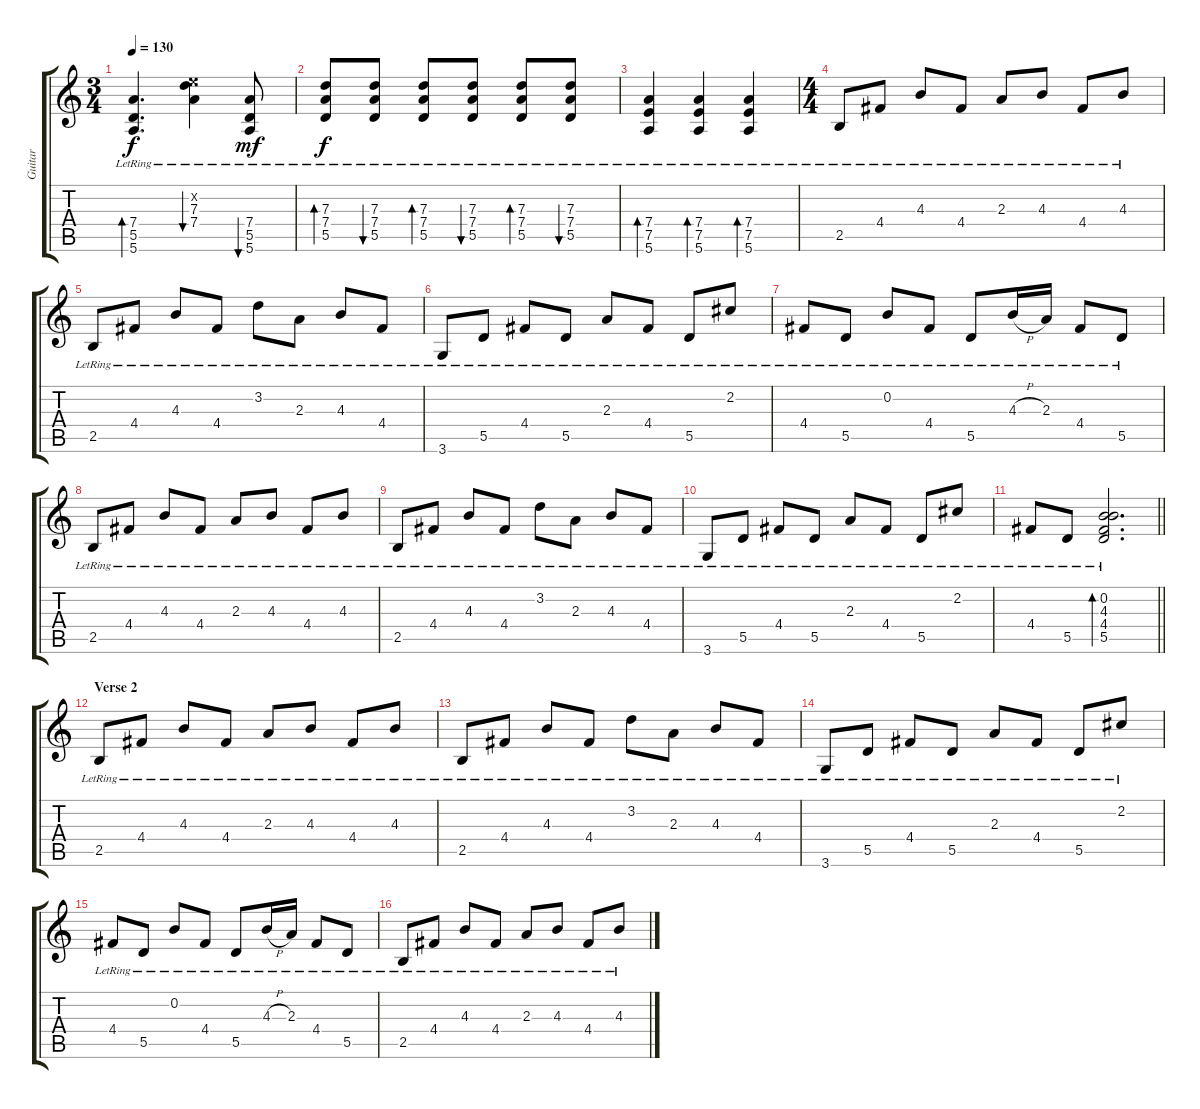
\track ("Guitar" "Guitar") {instrument acousticguitarsteel}
\staff {score tabs}
\tuning (E4 B3 G3 D3 A2 E2) {hide}
\ts (3 4)
\tempo 130
\clef g2
\ks c
(7.4{lr} 5.5{lr} 5.6{lr}).4{d bd 30 dy f} (5.2{x} 7.3{lr} 7.4).4{bu 30} (7.4{lr} 5.5{lr} 5.6{lr}).8{bu 30 dy mf} |
(7.3{lr} 7.4{lr} 5.5{lr}).8{bd 30 dy f} (7.3{lr} 7.4{lr} 5.5{lr}).8{bu 30} (7.3{lr} 7.4{lr} 5.5{lr}).8{bd 30} (7.3{lr} 7.4{lr} 5.5{lr}).8{bu 30} (7.3{lr} 7.4{lr} 5.5{lr}).8{bd 30} (7.3{lr} 7.4{lr} 5.5{lr}).8{bu 30} |
(7.4{lr} 7.5{lr} 5.6{lr}).4{bd 30} (7.4{lr} 7.5{lr} 5.6{lr}).4{bd 30} (7.4{lr} 7.5{lr} 5.6{lr}).4{bd 30} |
\ts (4 4)
2.5{lr}.8 4.4{lr}.8 4.3{lr}.8 4.4{lr}.8 2.3{lr}.8 4.3{lr}.8 4.4{lr}.8 4.3{lr}.8 |
2.5{lr}.8 4.4{lr}.8 4.3{lr}.8 4.4{lr}.8 3.2{lr}.8 2.3{lr}.8 4.3{lr}.8 4.4{lr}.8 |
3.6{lr}.8 5.5{lr}.8 4.4{lr}.8 5.5{lr}.8 2.3{lr}.8 4.4{lr}.8 5.5{lr}.8 2.2{lr}.8 |
4.4{lr}.8 5.5{lr}.8 0.2{lr}.8 4.4{lr}.8 5.5{lr}.8 4.3{h lr}.16 2.3{lr}.16 4.4{lr}.8 5.5{lr}.8 |
2.5{lr}.8 4.4{lr}.8 4.3{lr}.8 4.4{lr}.8 2.3{lr}.8 4.3{lr}.8 4.4{lr}.8 4.3{lr}.8 |
2.5{lr}.8 4.4{lr}.8 4.3{lr}.8 4.4{lr}.8 3.2{lr}.8 2.3{lr}.8 4.3{lr}.8 4.4{lr}.8 |
3.6{lr}.8 5.5{lr}.8 4.4{lr}.8 5.5{lr}.8 2.3{lr}.8 4.4{lr}.8 5.5{lr}.8 2.2{lr}.8 |
\barLineRight lightlight
4.4{lr}.8 5.5{lr}.8 (0.2{lr} 4.3{lr} 4.4{lr} 5.5{lr}).2{d bd 60} |
\section ("" "Verse 2")
2.5{lr}.8 4.4{lr}.8 4.3{lr}.8 4.4{lr}.8 2.3{lr}.8 4.3{lr}.8 4.4{lr}.8 4.3{lr}.8 |
2.5{lr}.8 4.4{lr}.8 4.3{lr}.8 4.4{lr}.8 3.2{lr}.8 2.3{lr}.8 4.3{lr}.8 4.4{lr}.8 |
3.6{lr}.8 5.5{lr}.8 4.4{lr}.8 5.5{lr}.8 2.3{lr}.8 4.4{lr}.8 5.5{lr}.8 2.2{lr}.8 |
4.4{lr}.8 5.5{lr}.8 0.2{lr}.8 4.4{lr}.8 5.5{lr}.8 4.3{h lr}.16 2.3{lr}.16 4.4{lr}.8 5.5{lr}.8 |
2.5{lr}.8 4.4{lr}.8 4.3{lr}.8 4.4{lr}.8 2.3{lr}.8 4.3{lr}.8 4.4{lr}.8 4.3{lr}.8
